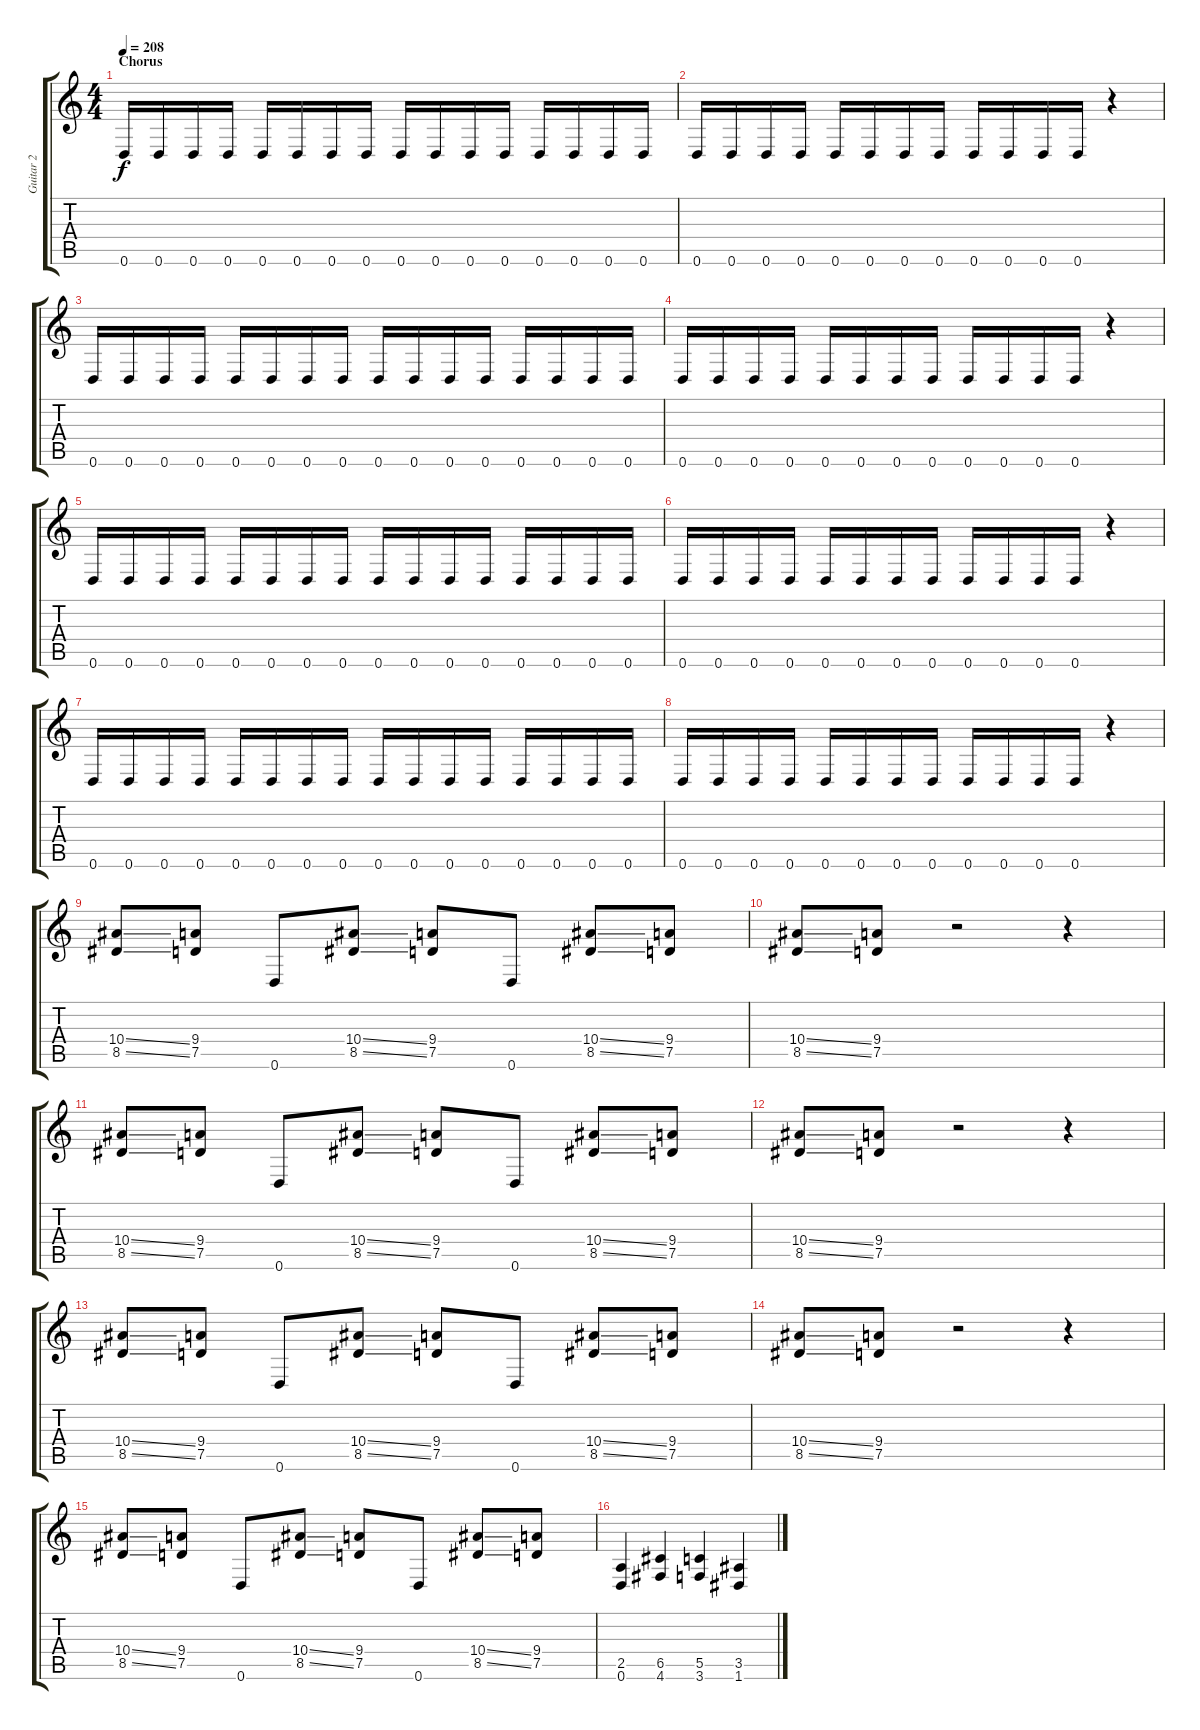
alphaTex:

\track ("Guitar 2" "Guitar 2") {instrument distortionguitar}
\staff {score tabs}
\tuning (D4 A3 F3 C3 G2 D2) {hide}
\ts (4 4)
\section ("" "Chorus")
\tempo 208
\clef g2
\ks c
0.6.16{dy f} 0.6.16 0.6.16 0.6.16 0.6.16 0.6.16 0.6.16 0.6.16 0.6.16 0.6.16 0.6.16 0.6.16 0.6.16 0.6.16 0.6.16 0.6.16 |
0.6.16 0.6.16 0.6.16 0.6.16 0.6.16 0.6.16 0.6.16 0.6.16 0.6.16 0.6.16 0.6.16 0.6.16 r.4 |
0.6.16 0.6.16 0.6.16 0.6.16 0.6.16 0.6.16 0.6.16 0.6.16 0.6.16 0.6.16 0.6.16 0.6.16 0.6.16 0.6.16 0.6.16 0.6.16 |
0.6.16 0.6.16 0.6.16 0.6.16 0.6.16 0.6.16 0.6.16 0.6.16 0.6.16 0.6.16 0.6.16 0.6.16 r.4 |
0.6.16 0.6.16 0.6.16 0.6.16 0.6.16 0.6.16 0.6.16 0.6.16 0.6.16 0.6.16 0.6.16 0.6.16 0.6.16 0.6.16 0.6.16 0.6.16 |
0.6.16 0.6.16 0.6.16 0.6.16 0.6.16 0.6.16 0.6.16 0.6.16 0.6.16 0.6.16 0.6.16 0.6.16 r.4 |
0.6.16 0.6.16 0.6.16 0.6.16 0.6.16 0.6.16 0.6.16 0.6.16 0.6.16 0.6.16 0.6.16 0.6.16 0.6.16 0.6.16 0.6.16 0.6.16 |
0.6.16 0.6.16 0.6.16 0.6.16 0.6.16 0.6.16 0.6.16 0.6.16 0.6.16 0.6.16 0.6.16 0.6.16 r.4 |
(10.4{ss} 8.5{ss}).8 (9.4 7.5).8 0.6.8 (10.4{ss} 8.5{ss}).8 (9.4 7.5).8 0.6.8 (10.4{ss} 8.5{ss}).8 (9.4 7.5).8 |
(10.4{ss} 8.5{ss}).8 (9.4 7.5).8 r.2 r.4 |
(10.4{ss} 8.5{ss}).8 (9.4 7.5).8 0.6.8 (10.4{ss} 8.5{ss}).8 (9.4 7.5).8 0.6.8 (10.4{ss} 8.5{ss}).8 (9.4 7.5).8 |
(10.4{ss} 8.5{ss}).8 (9.4 7.5).8 r.2 r.4 |
(10.4{ss} 8.5{ss}).8 (9.4 7.5).8 0.6.8 (10.4{ss} 8.5{ss}).8 (9.4 7.5).8 0.6.8 (10.4{ss} 8.5{ss}).8 (9.4 7.5).8 |
(10.4{ss} 8.5{ss}).8 (9.4 7.5).8 r.2 r.4 |
(10.4{ss} 8.5{ss}).8 (9.4 7.5).8 0.6.8 (10.4{ss} 8.5{ss}).8 (9.4 7.5).8 0.6.8 (10.4{ss} 8.5{ss}).8 (9.4 7.5).8 |
(2.5 0.6).4 (6.5 4.6).4 (5.5 3.6).4 (3.5 1.6).4
